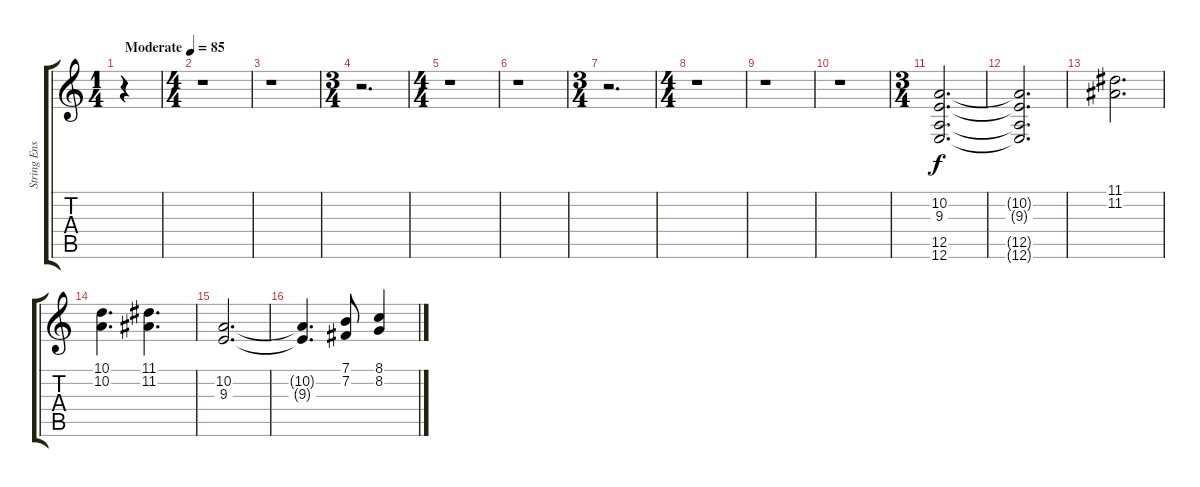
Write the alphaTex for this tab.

\track ("String Ensemble 1" "String Ens") {instrument stringensemble1}
\staff {score tabs}
\tuning (E4 B3 G3 D3 A2 E2) {hide}
\ts (1 4)
\tempo (85 "Moderate")
\clef g2
\ks c
r.4{dy f instrument stringensemble1} |
\ts (4 4)
r.1 |
r.1 |
\ts (3 4)
r.2{d} |
\ts (4 4)
r.1 |
r.1 |
\ts (3 4)
r.2{d} |
\ts (4 4)
r.1 |
r.1 |
r.1 |
\ts (3 4)
(10.2 9.3 12.5 12.6).2{d} |
(10.2{t} 9.3{t} 12.5{t} 12.6{t}).2{d} |
(11.1 11.2).2{d volume 16} |
(10.1 10.2).4{d} (11.1 11.2).4{d} |
(10.2 9.3).2{d} |
(10.2{t} 9.3{t}).4{d} (7.1 7.2).8 (8.1 8.2).4
